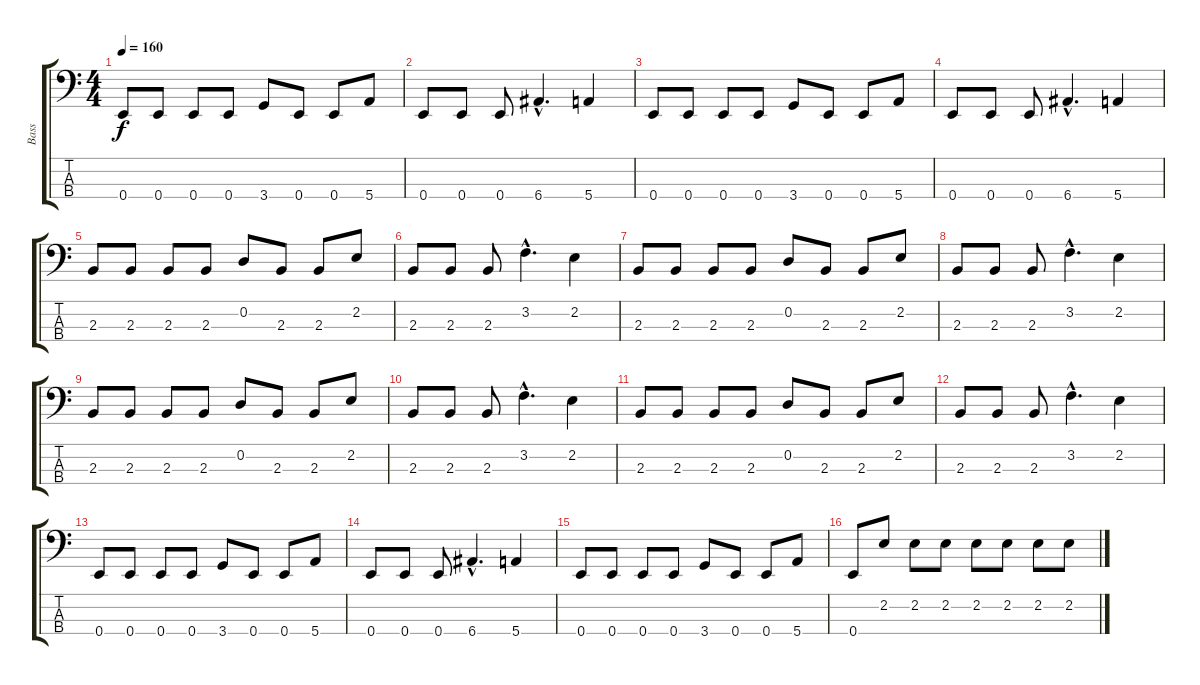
\track ("Bass" "Bass") {instrument electricbassfinger}
\staff {score tabs}
\tuning (G2 D2 A1 E1) {hide}
\ts (4 4)
\tempo 160
\clef f4
\ks c
0.4.8{dy f} 0.4.8 0.4.8 0.4.8 3.4.8 0.4.8 0.4.8 5.4.8 |
0.4.8 0.4.8 0.4.8 6.4{hac}.4{d} 5.4.4 |
0.4.8 0.4.8 0.4.8 0.4.8 3.4.8 0.4.8 0.4.8 5.4.8 |
0.4.8 0.4.8 0.4.8 6.4{hac}.4{d} 5.4.4 |
2.3.8 2.3.8 2.3.8 2.3.8 0.2.8 2.3.8 2.3.8 2.2.8 |
2.3.8 2.3.8 2.3.8 3.2{hac}.4{d} 2.2.4 |
2.3.8 2.3.8 2.3.8 2.3.8 0.2.8 2.3.8 2.3.8 2.2.8 |
2.3.8 2.3.8 2.3.8 3.2{hac}.4{d} 2.2.4 |
2.3.8 2.3.8 2.3.8 2.3.8 0.2.8 2.3.8 2.3.8 2.2.8 |
2.3.8 2.3.8 2.3.8 3.2{hac}.4{d} 2.2.4 |
2.3.8 2.3.8 2.3.8 2.3.8 0.2.8 2.3.8 2.3.8 2.2.8 |
2.3.8 2.3.8 2.3.8 3.2{hac}.4{d} 2.2.4 |
0.4.8 0.4.8 0.4.8 0.4.8 3.4.8 0.4.8 0.4.8 5.4.8 |
0.4.8 0.4.8 0.4.8 6.4{hac}.4{d} 5.4.4 |
0.4.8 0.4.8 0.4.8 0.4.8 3.4.8 0.4.8 0.4.8 5.4.8 |
0.4.8 2.2.8 2.2.8 2.2.8 2.2.8 2.2.8 2.2.8 2.2.8
